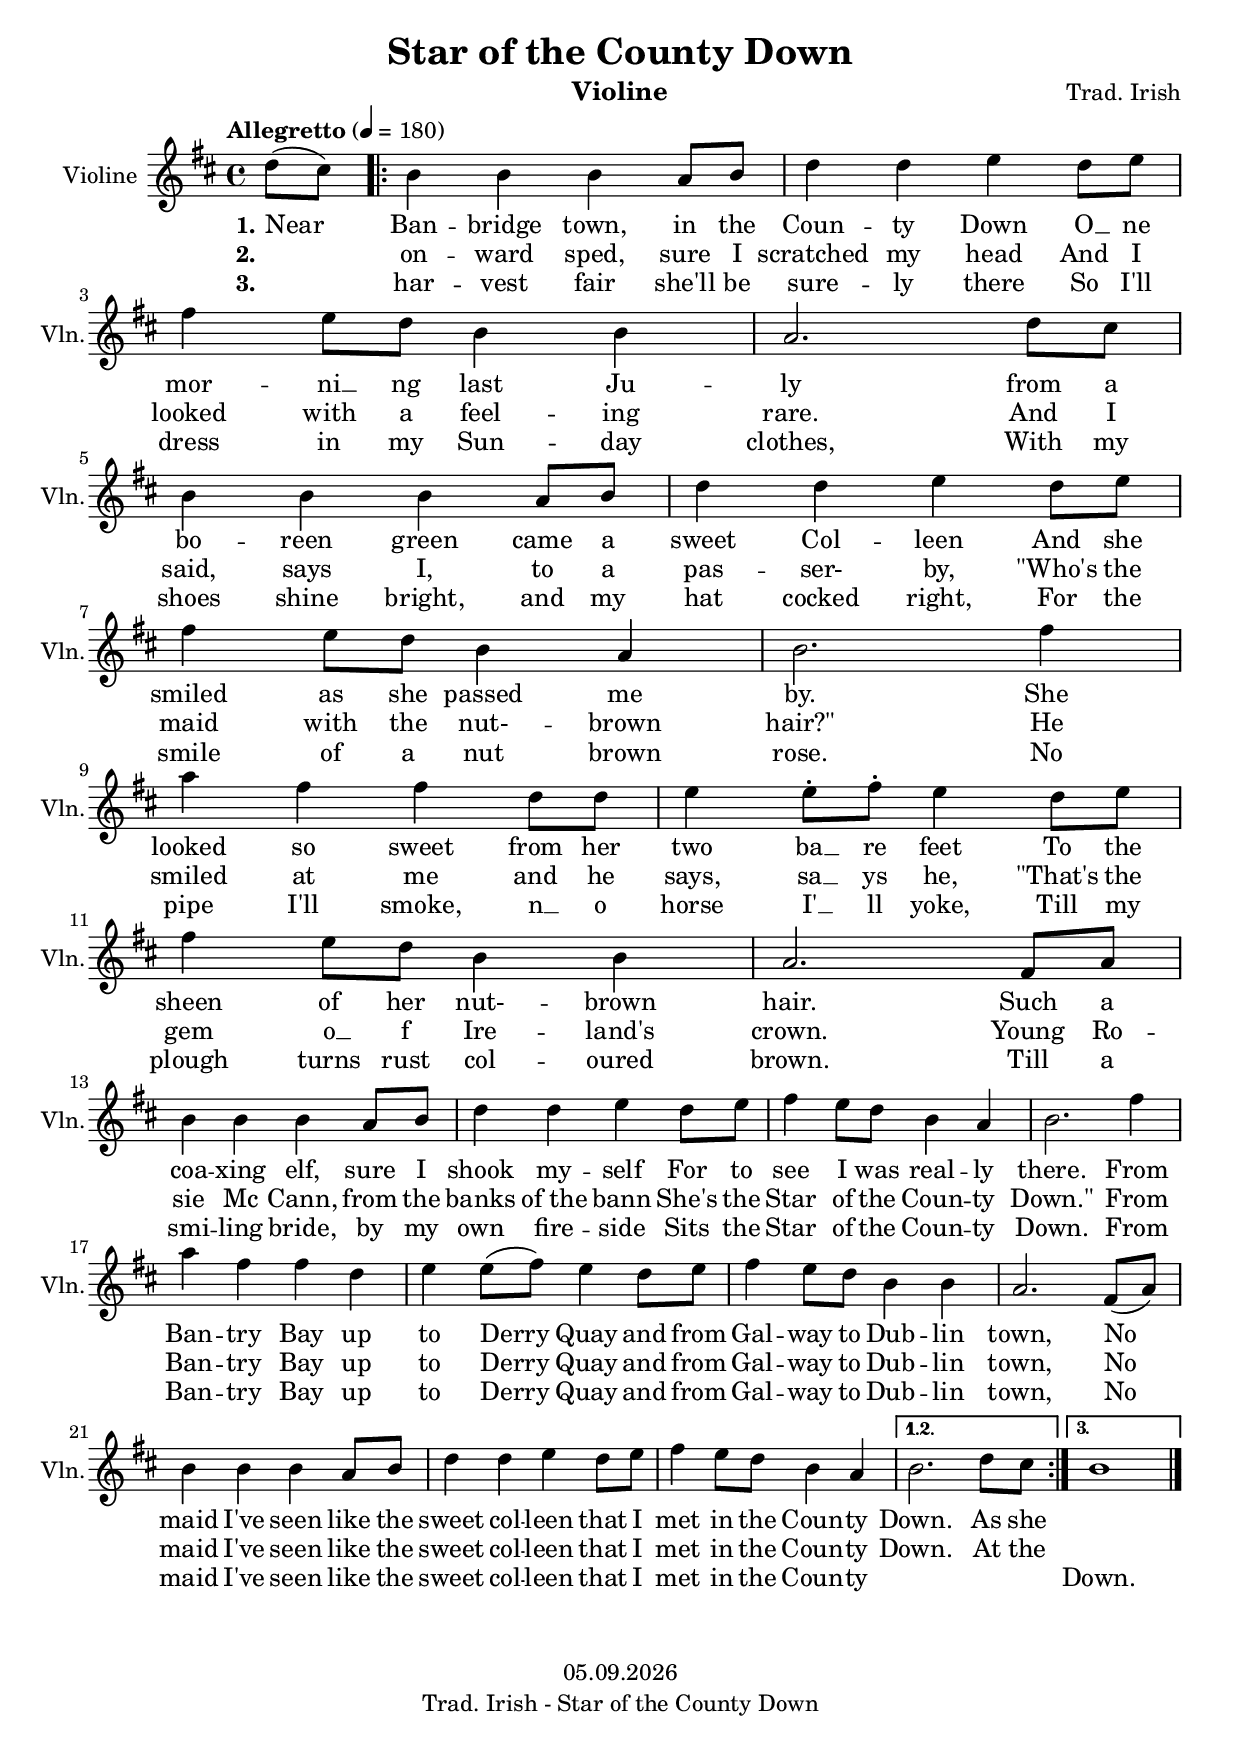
\version "2.18.2"

\include "../globals.ily"
\version "2.18.2"

\include "../globals.ily"

violin = \transpose g d' {
  \relative g' {    
    \partial 4
    \globalSettings
    \clef treble  
    g8( fis) |
    \repeat volta 3 {
      e4 e e d8 e | g4 g a g8 a | b4 a8 g e4 e | d2. g8 fis |
      \break
      e4 e e d8 e | g4 g a g8 a | b4 a8 g e4 d | e2. b'4 |
      \break
      d4 b b g8 g | a4 a8-. b-. a4 g8 a | b4 a8 g e4 e | d2. b8 d |
      \break
      e4 e e d8 e | g4 g a g8 a | b4 a8 g e4 d | e2. b'4 |
      \break
      d4 b b g | a4 a8( b) a4 g8 a | b4 a8 g e4 e | d2. b8( d) |
      \break
      e4 e e d8 e | g4 g a g8 a | b4 a8 g e4 d |
    }     
    \alternative {
      { e2. g8 fis | }   
      { e1 | }
    }
    \bar "|."
  }
}

\version "2.18.2"

\include "../globals.ily"

lyr = <<
  \new Lyrics {
    \lyricsto "melody" {
      \set stanza = #"1."
      Near Ban -- bridge town, in the Coun -- ty Down 
      O __ ne mor -- ni __ ng last Ju -- ly
      
      from a bo -- reen green came a sweet Col -- leen
      And she smiled as she passed me by.
      
      She looked so sweet from her two ba __ re feet
      To the sheen of her nut- -- brown hair.
      Such a coa -- xing elf, sure I shook my -- self
      For to see I was real -- ly there.
      
      From Ban -- try Bay up to Derry Quay
      and from Gal -- way to Dub -- lin town,
      No maid I've seen like the sweet col -- leen
      that I met in the Coun -- ty Down. 
      
      As she               
    }
  }
  
  \new Lyrics {
    \lyricsto "melody" {
      \set stanza = #"2."
      \skip 4 on -- ward sped, sure I scratched my head
      And I looked with a feel -- ing rare.
      
      And I said, says I, to a pas -- ser- by,
      "\"Who's" the maid with the nut- -- brown "hair?\""
      He smiled at me and he says, sa __ ys he,
      "\"That's" the gem o __ f Ire -- land's crown.
      Young Ro -- sie Mc Cann, from the banks "of the" bann
      She's the Star of the Coun -- ty "Down.\""
      
      From Ban -- try Bay up to Derry Quay
      and from Gal -- way to Dub -- lin town,
      No maid I've seen like the sweet col -- leen
      that I met in the Coun -- ty Down. 
      
      At the        
    }
  }
  
  \new Lyrics {
    \lyricsto "melody" {
      \set stanza = #"3."
      \skip 4 har -- vest fair she'll be sure -- ly there 
      So I'll dress in my Sun -- day clothes,
      With my shoes shine bright, and my hat cocked right, 
      For the smile of a nut brown rose. 
      
      No pipe I'll smoke, n __ o horse I' __ ll yoke, 
      Till my plough turns rust col -- oured brown.
      
      Till a smi -- ling bride, by my own fire -- side 
      Sits the Star of the Coun -- ty Down. 
      
      From Ban -- try Bay up to Derry Quay
      and from Gal -- way to Dub -- lin town,
      No maid I've seen like the sweet col -- leen
      that I met in the Coun -- ty  
      
      \repeat unfold 3 { \skip 2 }
      Down.
    }
  }
>>

\version "2.18.2"

\include "../globals.ily"

guitarChords = \transpose g d {
  \chordmode {
    
    s4 | 
    \repeat volta 3 {
      e1:m | g2 d | e1:m | d |
      e1:m | g2 d | e:m d | e1:m |
      g | d | e:m | d |
      e1:m | g2 d | e:m d | e1:m |
      g | d | e:m | d |
      e:m | g2 d | e:m d |
    }
    \alternative {
      { e1:m | }
      { e1:m | }
    }
  }
}


\header {
  instrument = "Violine"
}

\score {
  <<
    %\new ChordNames { \germanChords \guitarChords }    
    \new Staff \with { instrumentName = "Violine" shortInstrumentName = "Vln." } { \new Voice = "melody" { \violin } }
    \lyr
  >>
  \layout {
    indent = 1.5 \cm
    short-indent = 0.5 \cm
  }
}
